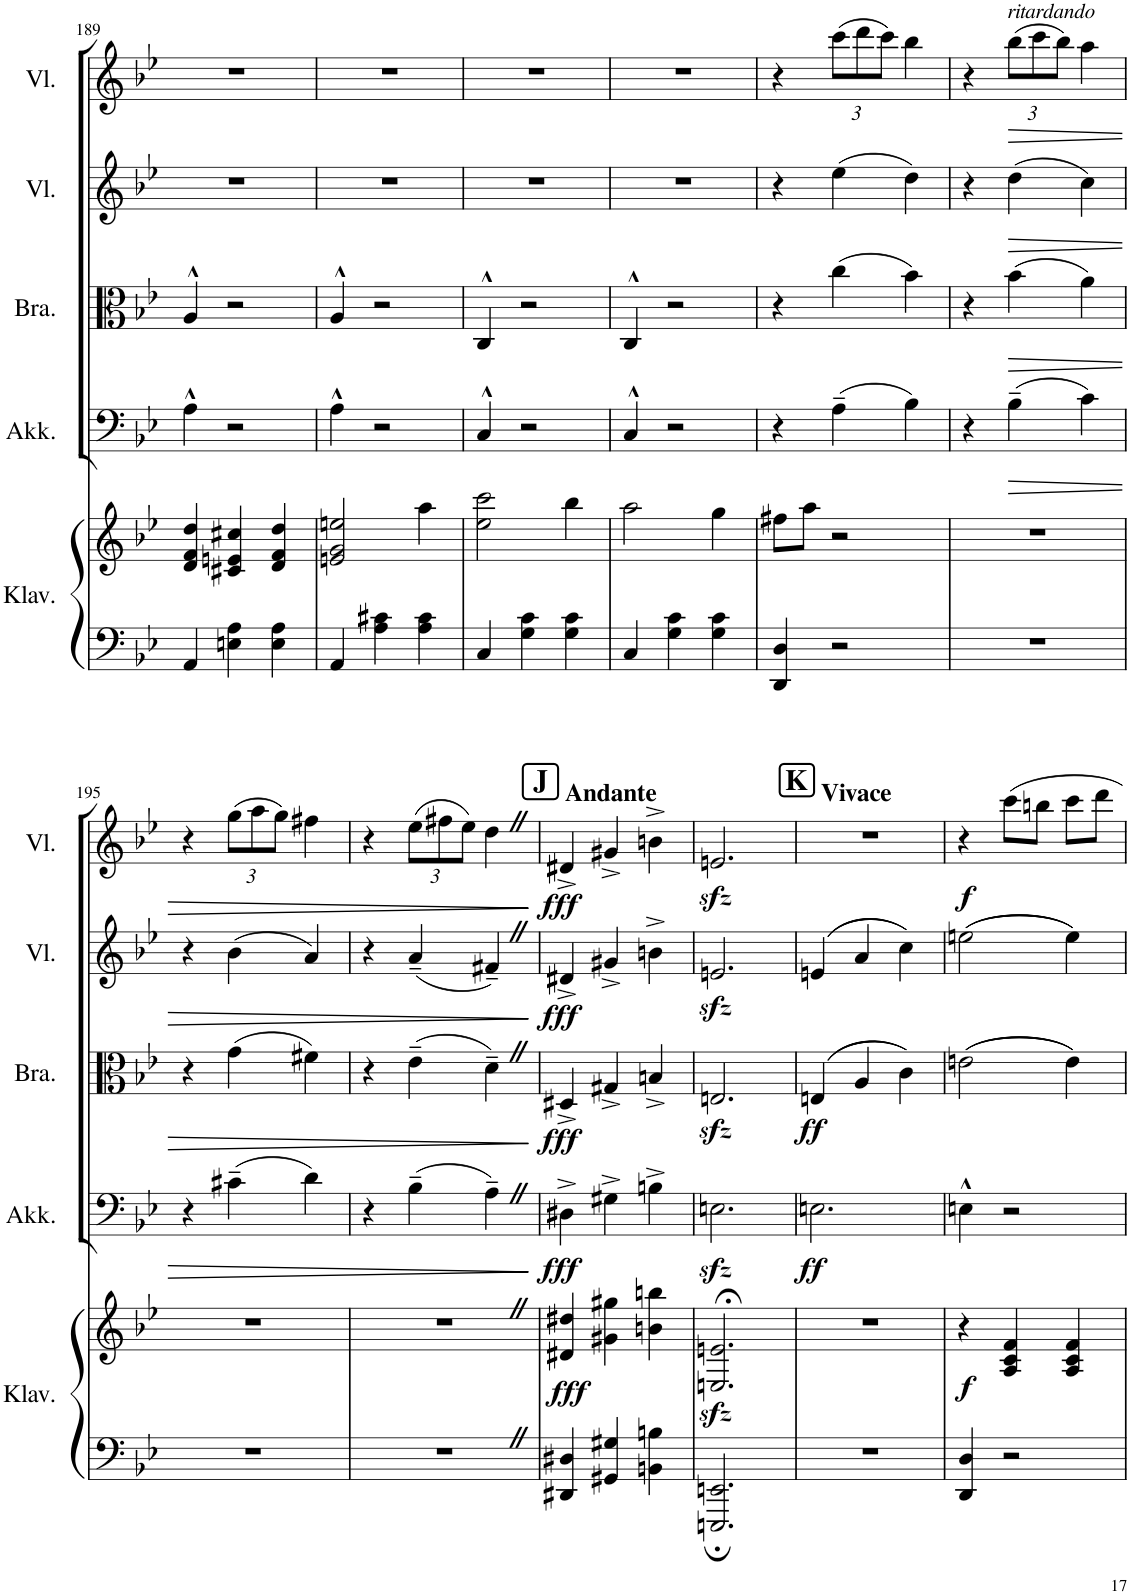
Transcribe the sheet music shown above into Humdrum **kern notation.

**kern	**kern	**dynam	**kern	**dynam	**kern	**dynam	**kern	**dynam	**kern	**dynam
*part5	*part5	*part5	*part4	*part4	*part3	*part3	*part2	*part2	*part1	*part1
*staff6	*staff5	*staff5/6	*staff4	*staff4	*staff3	*staff3	*staff2	*staff2	*staff1	*staff1
*I"Klavier	*	*	*I"Akkordeon	*	*I"Bratsche	*	*I"Violine	*	*I"Violine	*
*I'Klav.	*	*	*I'Akk.	*	*I'Bra.	*	*I'Vl.	*	*I'Vl.	*
!!LO:PB:g=z
*clefF4	*clefG2	*	*clefF4	*	*clefC3	*	*clefG2	*	*clefG2	*
*k[b-e-]	*k[b-e-]	*	*k[b-e-]	*	*k[b-e-]	*	*k[b-e-]	*	*k[b-e-]	*
*M3/4	*M3/4	*	*M3/4	*	*M3/4	*	*M3/4	*	*M3/4	*
=189	=189	=189	=189	=189	=189	=189	=189	=189	=189	=189
4AA/	4d/ 4f/ 4dd/	.	4A^^\	.	4A^^/	.	2.r	.	2.r	.
4En\ 4A\	4c#X/ 4en/ 4cc#X/	.	2r	.	2r	.	.	.	.	.
4E\ 4A\	4d/ 4f/ 4dd/	.	.	.	.	.	.	.	.	.
=190	=190	=190	=190	=190	=190	=190	=190	=190	=190	=190
4AA/	2en/ 2g/ 2een/	.	4A^^\	.	4A^^/	.	2.r	.	2.r	.
4A\ 4c#X\	.	.	2r	.	2r	.	.	.	.	.
4A\ 4c#\	4aa\	.	.	.	.	.	.	.	.	.
=191	=191	=191	=191	=191	=191	=191	=191	=191	=191	=191
4C/	2ee-\ 2ccc\	.	4C^^/	.	4C^^/	.	2.r	.	2.r	.
4G\ 4c\	.	.	2r	.	2r	.	.	.	.	.
4G\ 4c\	4bb-\	.	.	.	.	.	.	.	.	.
=192	=192	=192	=192	=192	=192	=192	=192	=192	=192	=192
4C/	2aa\	.	4C^^/	.	4C^^/	.	2.r	.	2.r	.
4G\ 4c\	.	.	2r	.	2r	.	.	.	.	.
4G\ 4c\	4gg\	.	.	.	.	.	.	.	.	.
=193	=193	=193	=193	=193	=193	=193	=193	=193	=193	=193
4DD/ 4D/	8ff#X\L	.	4r	.	4r	.	4r	.	4r	.
.	8aa\J	.	.	.	.	.	.	.	.	.
*	*	*	*	*	*	*	*	*	*Xbrackettup	*
2r	2r	.	(4A~\	.	(4cc\	.	(4ee-\	.	(12ccc\L	.
.	.	.	.	.	.	.	.	.	12ddd\	.
.	.	.	.	.	.	.	.	.	12ccc\J)	.
.	.	.	4B-\)	.	4b-\)	.	4dd\)	.	4bb-\	.
=194	=194	=194	=194	=194	=194	=194	=194	=194	=194	=194
2.r	2.r	.	4r	.	4r	.	4r	.	4r	.
!	!	!	!	!	!	!	!	!	!LO:TX:a:i:t=ritardando	!
!	!	!	!	!LO:HP:b	!	!LO:HP:b	!	!LO:HP:b	!	!LO:HP:b
.	.	.	(4B-~\	>	(4b-\	>	(4dd\	>	(12bb-\L	>
.	.	.	.	.	.	.	.	.	12ccc\	.
.	.	.	.	.	.	.	.	.	12bb-\J)	.
.	.	.	4c\)	.	4a\)	.	4cc\)	.	4aa\	.
!!LO:LB:g=z
=195	=195	=195	=195	=195	=195	=195	=195	=195	=195	=195
2.r	2.r	.	4r	.	4r	.	4r	.	4r	.
.	.	.	(4c#X~\	.	(4g\	.	(4b-\	.	(12gg\L	.
.	.	.	.	.	.	.	.	.	12aa\	.
.	.	.	.	.	.	.	.	.	12gg\J)	.
.	.	.	4d\)	.	4f#X\)	.	4a/)	.	4ff#X\	.
=196	=196	=196	=196	=196	=196	=196	=196	=196	=196	=196
2.r	2.r	.	4r	.	4r	.	4r	.	4r	.
.	.	.	(4B-~\	.	(4e-~\	.	(4a~/	.	(12ee-\L	.
.	.	.	.	.	.	.	.	.	12ff#X\	.
.	.	.	.	.	.	.	.	.	12ee-\J)	.
.	.	.	4A~Z\)	.	4d~Z\)	.	4f#X~Z/)	.	4ddZ\	.
.	.	.	.	]	.	]	.	]	.	]
=197	=197	=197	=197	=197	=197	=197	=197	=197	=197	=197
!!LO:REH:place=s1:a:B:cj:fs=14:t=J
!	!	!	!	!	!	!	!	!	!LO:TX:a:B:t=Andante	!
!	!	!LO:DY:b	!	!LO:DY:b	!	!LO:DY:b	!	!LO:DY:b	!	!LO:DY:b
4DD#X/ 4D#X/	4d#X/ 4dd#X/	fff	4D#X^\	fff	4D#X^/	fff	4d#X^/	fff	4d#X^/	fff
4GG#X/ 4G#X/	4g#X\ 4gg#X\	.	4G#X^\	.	4G#X^/	.	4g#X^/	.	4g#X^/	.
4BBn\ 4Bn\	4bn\ 4bbn\	.	4Bn^\	.	4Bn^/	.	4bn^\	.	4bn^\	.
=198	=198	=198	=198	=198	=198	=198	=198	=198	=198	=198
2.EEEn/; 2.EEn/;	2.En/zz<;< 2.en/zz<;<	.	2.Enzz<\	.	2.Enzz</	.	2.enzz</	.	2.enzz</	.
=199	=199	=199	=199	=199	=199	=199	=199	=199	=199	=199
!!LO:REH:place=s1:a:B:cj:fs=14:t=K
!	!	!	!	!	!	!	!	!	!LO:TX:a:B:t=Vivace	!
!	!	!	!	!LO:DY:b	!	!LO:DY:b	!	!	!	!
2.r	2.r	.	2.En\	ff	((4En/	ff	((4en/	.	2.r	.
.	.	.	.	.	4A/	.	4a/	.	.	.
.	.	.	.	.	4c\))	.	4cc\))	.	.	.
=200	=200	=200	=200	=200	=200	=200	=200	=200	=200	=200
!	!	!LO:DY:b	!	!	!	!	!	!	!	!LO:DY:b
4DD/ 4D/	4r	f	4En^^\	.	((2en\	.	((2een\	.	4r	f
2r	4A/ 4c/ 4f/	.	2r	.	.	.	.	.	8ccc\L	.
.	.	.	.	.	.	.	.	.	8bbn\J	.
.	4A/ 4c/ 4f/	.	.	.	4e\))	.	4ee\))	.	8ccc\L	.
.	.	.	.	.	.	.	.	.	8ddd\J	.
=	=	=	=	=	=	=	=	=	=	=
*-	*-	*-	*-	*-	*-	*-	*-	*-	*-	*-
